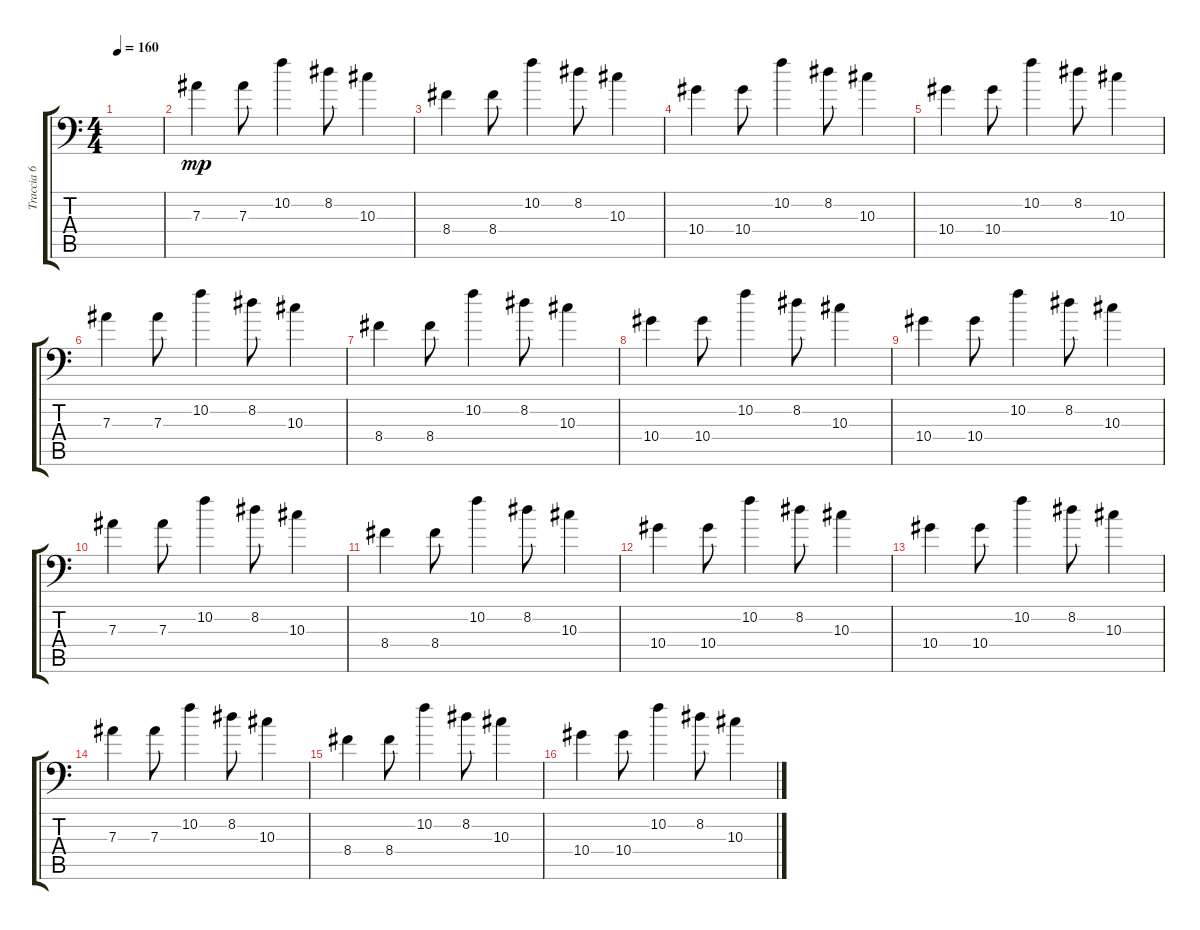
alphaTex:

\track ("Traccia 6" "Traccia 6") {instrument distortionguitar}
\staff {score tabs}
\tuning (C4 G3 Eb3 Bb2 F2 Bb1) {hide}
\ts (4 4)
\tempo 160
\clef f4
\ks c
|
7.3.4{dy mp} 7.3.8 10.2.4 8.2.8 10.3.4 |
8.4.4 8.4.8 10.2.4 8.2.8 10.3.4 |
10.4.4 10.4.8 10.2.4 8.2.8 10.3.4 |
10.4.4 10.4.8 10.2.4 8.2.8 10.3.4 |
7.3.4 7.3.8 10.2.4 8.2.8 10.3.4 |
8.4.4 8.4.8 10.2.4 8.2.8 10.3.4 |
10.4.4 10.4.8 10.2.4 8.2.8 10.3.4 |
10.4.4 10.4.8 10.2.4 8.2.8 10.3.4 |
7.3.4 7.3.8 10.2.4 8.2.8 10.3.4 |
8.4.4 8.4.8 10.2.4 8.2.8 10.3.4 |
10.4.4 10.4.8 10.2.4 8.2.8 10.3.4 |
10.4.4 10.4.8 10.2.4 8.2.8 10.3.4 |
7.3.4 7.3.8 10.2.4 8.2.8 10.3.4 |
8.4.4 8.4.8 10.2.4 8.2.8 10.3.4 |
10.4.4 10.4.8 10.2.4 8.2.8 10.3.4
